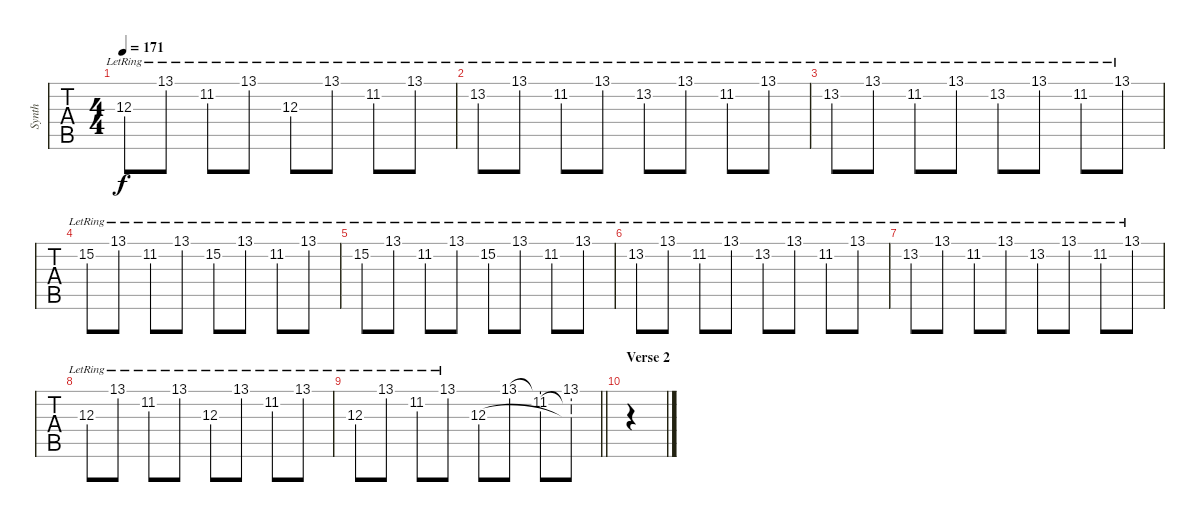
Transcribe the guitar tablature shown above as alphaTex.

\track ("Synth" "Synth") {instrument acousticgrandpiano}
\staff {tabs}
\tuning (C4 G3 Eb3 Bb2 F2 Bb1) {hide}
\ts (4 4)
\tempo 171
\clef f4
\ks c
12.3{lr}.8{dy f} 13.1{lr}.8 11.2{lr}.8 13.1{lr}.8 12.3{lr}.8 13.1{lr}.8 11.2{lr}.8 13.1{lr}.8 |
13.2{lr}.8 13.1{lr}.8 11.2{lr}.8 13.1{lr}.8 13.2{lr}.8 13.1{lr}.8 11.2{lr}.8 13.1{lr}.8 |
13.2{lr}.8 13.1{lr}.8 11.2{lr}.8 13.1{lr}.8 13.2{lr}.8 13.1{lr}.8 11.2{lr}.8 13.1{lr}.8 |
15.2{lr}.8 13.1{lr}.8 11.2{lr}.8 13.1{lr}.8 15.2{lr}.8 13.1{lr}.8 11.2{lr}.8 13.1{lr}.8 |
15.2{lr}.8 13.1{lr}.8 11.2{lr}.8 13.1{lr}.8 15.2{lr}.8 13.1{lr}.8 11.2{lr}.8 13.1{lr}.8 |
13.2{lr}.8 13.1{lr}.8 11.2{lr}.8 13.1{lr}.8 13.2{lr}.8 13.1{lr}.8 11.2{lr}.8 13.1{lr}.8 |
13.2{lr}.8 13.1{lr}.8 11.2{lr}.8 13.1{lr}.8 13.2{lr}.8 13.1{lr}.8 11.2{lr}.8 13.1{lr}.8 |
12.3{lr}.8 13.1{lr}.8 11.2{lr}.8 13.1{lr}.8 12.3{lr}.8 13.1{lr}.8 11.2{lr}.8 13.1{lr}.8 |
\barLineRight lightlight
12.3{lr}.8 13.1{lr}.8 11.2{lr}.8 13.1{lr}.8 12.3.8 13.1.8 (13.1{t} 11.2).8 (13.1 11.2{t} 12.3{t}).8 |
\section ("" "Verse 2")
